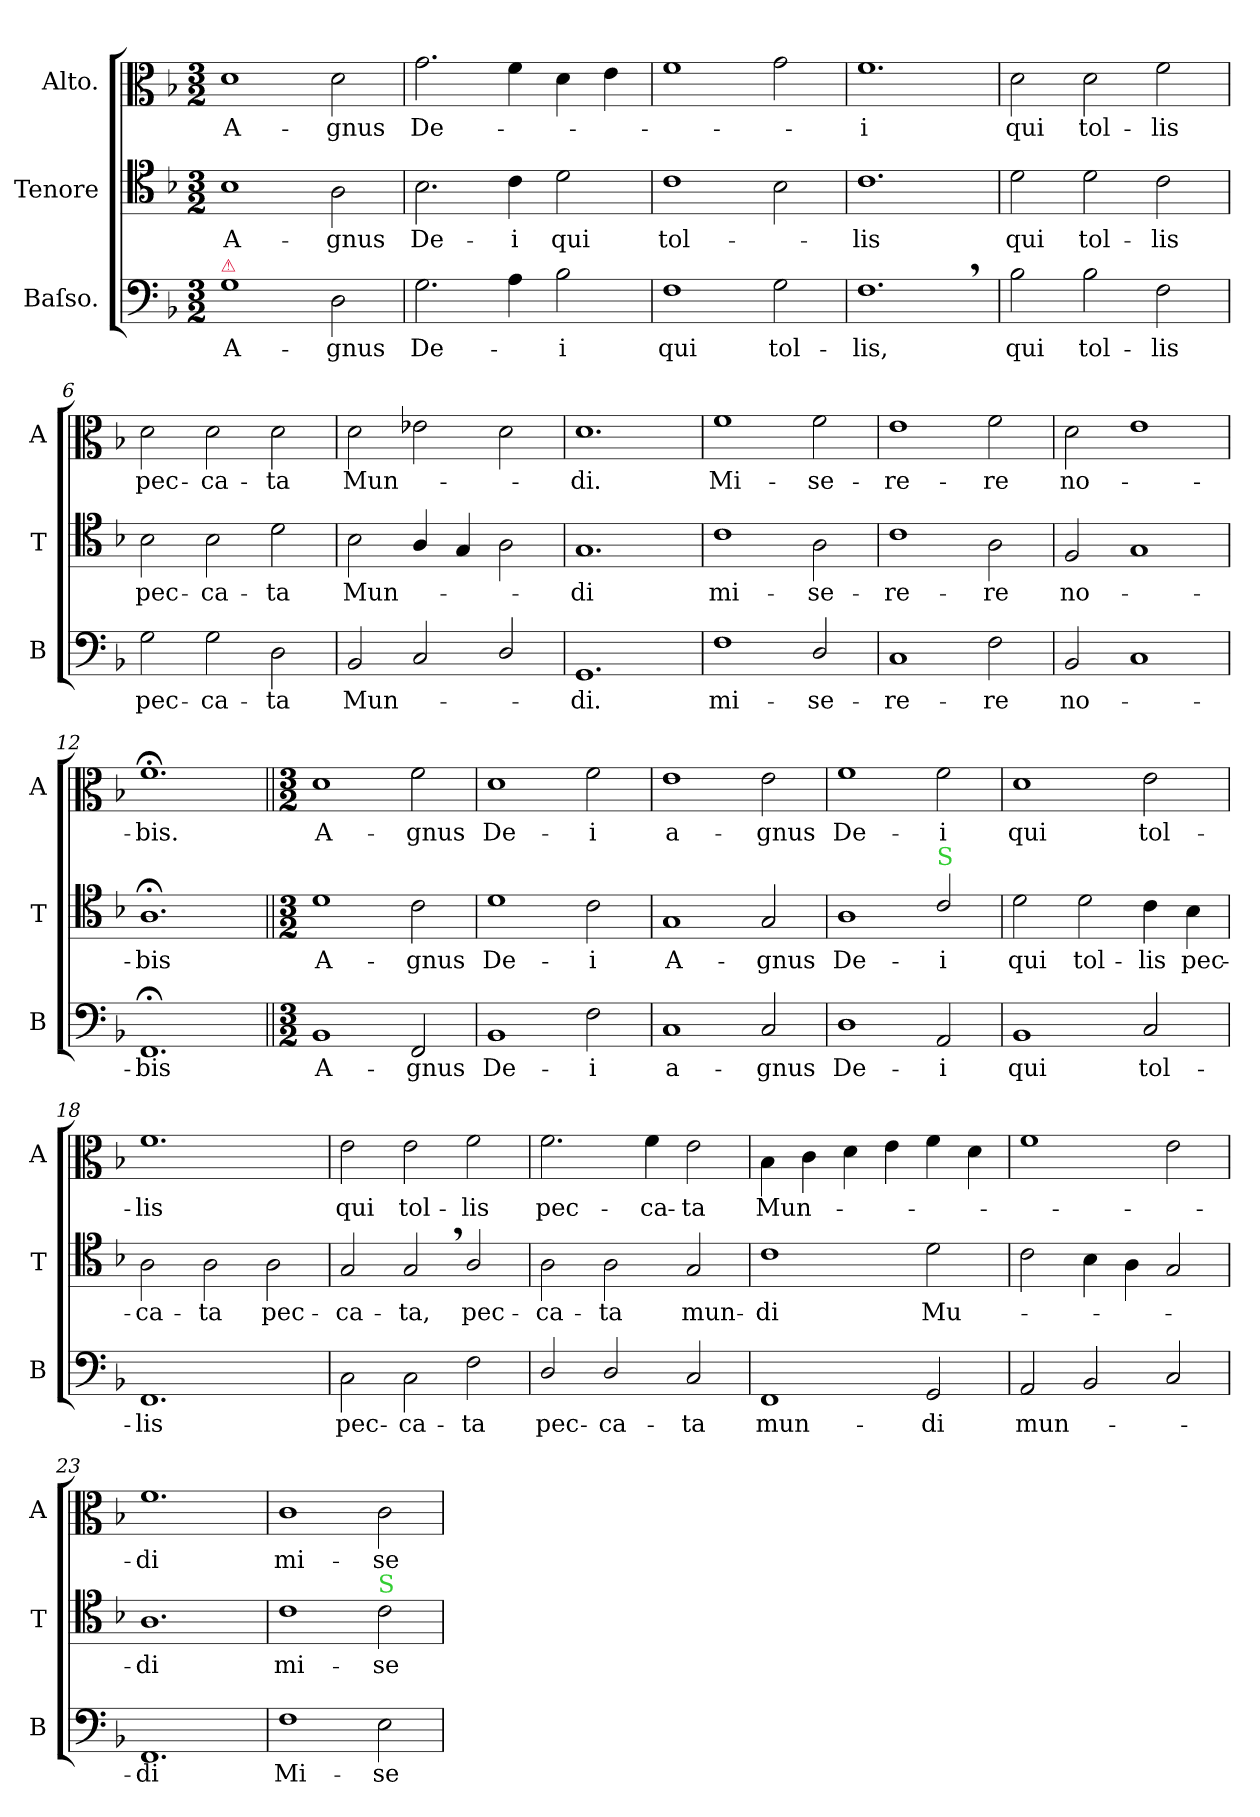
**kern	**text	**kern	**text	**kern	**text
*part3	*part3	*part2	*part2	*part1	*part1
*staff3	*staff3	*staff2	*staff2	*staff1	*staff1
*I"Baſso.	*	*I"Tenore	*	*I"Alto.	*
*I'B	*	*I'T	*	*I'A	*
*clefF4	*	*clefC4	*	*clefC3	*
*k[b-]	*	*k[b-]	*	*k[b-]	*
*F:	*	*F:	*	*F:	*
*M3/2	*	*M3/2	*	*M3/2	*
=1	=1	=1	=1	=1	=1
!LO:TX:a:color=crimson:t=⚠	!	!	!	!	!
1G	A-	1B-	A-	1d	A-
2D\	-gnus	2A\	-gnus	2d\	-gnus
=2	=2	=2	=2	=2	=2
2.G\	De-	2.B-\	De-	2.g\	De-
4A\	.	4c\	-i	4f\	.
2B-\	-i	2d\	qui	4d\	.
.	.	.	.	4e\	.
=3	=3	=3	=3	=3	=3
1F	qui	1c	tol-	1f	.
2G\	tol-	2B-\	.	2g\	.
=4	=4	=4	=4	=4	=4
1.F,<	-lis,	1.c	-lis	1.f	-i
=5	=5	=5	=5	=5	=5
2B-\	qui	2d\	qui	2d\	qui
2B-\	tol-	2d\	tol-	2d\	tol-
2F\	-lis	2c\	-lis	2f\	-lis
=6	=6	=6	=6	=6	=6
2G\	pec-	2B-\	pec-	2d\	pec-
2G\	-ca-	2B-\	-ca-	2d\	-ca-
2D\	-ta	2d\	-ta	2d\	-ta
=7	=7	=7	=7	=7	=7
2BB-/	Mun-	2B-\	Mun-	2d\	Mun-
2C/	.	4A/	.	2e-X\	.
.	.	4G/	.	.	.
2D/	.	2A\	.	2d\	.
=8	=8	=8	=8	=8	=8
1.GG	-di.	1.G	-di	1.d	-di.
=9	=9	=9	=9	=9	=9
1F	mi-	1c	mi-	1f	Mi-
2D/	-se-	2A\	-se-	2f\	-se-
=10	=10	=10	=10	=10	=10
1C	-re-	1c	-re-	1e	-re-
2F\	-re	2A\	-re	2f\	-re
=11	=11	=11	=11	=11	=11
2BB-/	no-	2F/	no-	2d\	no-
1C	.	1G	.	1e	.
=12	=12	=12	=12	=12	=12
1.FF;<	-bis	1.A;<	-bis	1.f;<	-bis.
=13||	=13||	=13||	=13||	=13||	=13||
*M3/2	*	*M3/2	*	*M3/2	*
1BB-	A-	1d	A-	1d	A-
2FF/	-gnus	2c\	-gnus	2f\	-gnus
=14	=14	=14	=14	=14	=14
1BB-	De-	1d	De-	1d	De-
2F\	-i	2c\	-i	2f\	-i
=15	=15	=15	=15	=15	=15
!	!	!	!LO:LY:i	!	!
1C	a-	1G	A-	1e	a-
!	!	!	!LO:LY:i	!	!
2C/	-gnus	2G/	-gnus	2e\	-gnus
=16	=16	=16	=16	=16	=16
!	!	!	!LO:LY:i	!	!
1D	De-	1A	De-	1f	De-
!	!	!LO:TX:a:color=limegreen:t=S	!	!	!
!	!	!	!LO:LY:i	!	!
2AA/	-i	2c/	-i	2f\	-i
=17	=17	=17	=17	=17	=17
1BB-	qui	2d\	qui	1d	qui
.	.	2d\	tol-	.	.
2C/	tol-	4c\	-lis	2e\	tol-
.	.	4B-\	pec-	.	.
=18	=18	=18	=18	=18	=18
1.FF	-lis	2A\	-ca-	1.f	-lis
.	.	2A\	-ta	.	.
.	.	2A\	pec-	.	.
=19	=19	=19	=19	=19	=19
2C\	pec-	2G/	-ca-	2e\	qui
2C\	-ca-	2G,</	-ta,	2e\	tol-
2F\	-ta	2A/	pec-	2f\	-lis
=20	=20	=20	=20	=20	=20
2D/	pec-	2A\	-ca-	2.f\	pec-
2D/	-ca-	2A\	-ta	.	.
.	.	.	.	4f\	-ca-
2C/	-ta	2G/	mun-	2e\	-ta
=21	=21	=21	=21	=21	=21
1FF	mun-	1c	-di	4B-\	Mun-
.	.	.	.	4c\	.
.	.	.	.	4d\	.
.	.	.	.	4e\	.
2GG/	-di	2d\	Mu-	4f\	.
.	.	.	.	4d\	.
=22	=22	=22	=22	=22	=22
2AA/	mun-	2c\	.	1f	.
2BB-/	.	4B-\	.	.	.
.	.	4A\	.	.	.
2C/	.	2G/	.	2e\	.
=23	=23	=23	=23	=23	=23
1.FF	-di	1.A	-di	1.f	-di
=24	=24	=24	=24	=24	=24
1F	Mi-	1c	mi-	1c	mi-
!	!	!LO:TX:a:color=limegreen:t=S	!	!	!
2E\	-se-	2c\	-se-	2c\	-se-
=	=	=	=	=	=
*-	*-	*-	*-	*-	*-
